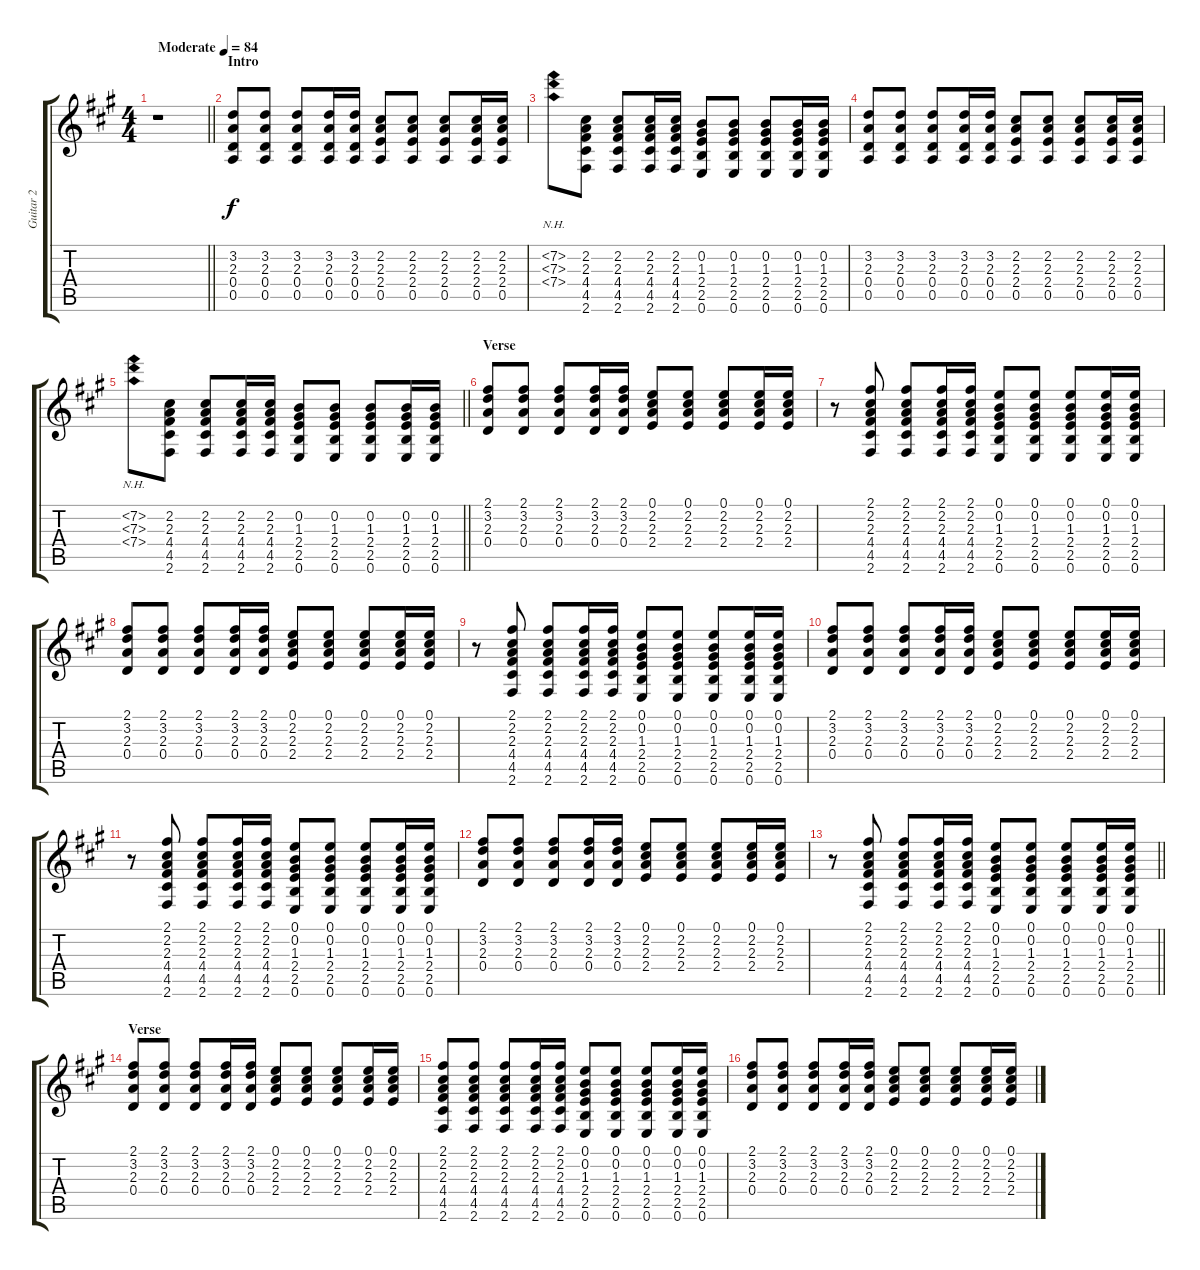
\track ("Guitar 2" "Guitar 2") {instrument distortionguitar}
\staff {score tabs}
\tuning (E4 B3 G3 D3 A2 E2) {hide}
\ts (4 4)
\tempo (84 "Moderate")
\clef g2
\barLineRight lightlight
\ks a
r.1{dy f instrument distortionguitar} |
\section ("" "Intro")
(3.2 2.3 0.4 0.5).8 (3.2 2.3 0.4 0.5).8 (3.2 2.3 0.4 0.5).8 (3.2 2.3 0.4 0.5).16 (3.2 2.3 0.4 0.5).16 (2.2 2.3 2.4 0.5).8 (2.2 2.3 2.4 0.5).8 (2.2 2.3 2.4 0.5).8 (2.2 2.3 2.4 0.5).16 (2.2 2.3 2.4 0.5).16 |
(7.2{nh} 7.3{nh} 7.4{nh}).8 (2.2 2.3 4.4 4.5 2.6).8 (2.2 2.3 4.4 4.5 2.6).8 (2.2 2.3 4.4 4.5 2.6).16 (2.2 2.3 4.4 4.5 2.6).16 (0.2 1.3 2.4 2.5 0.6).8 (0.2 1.3 2.4 2.5 0.6).8 (0.2 1.3 2.4 2.5 0.6).8 (0.2 1.3 2.4 2.5 0.6).16 (0.2 1.3 2.4 2.5 0.6).16 |
(3.2 2.3 0.4 0.5).8 (3.2 2.3 0.4 0.5).8 (3.2 2.3 0.4 0.5).8 (3.2 2.3 0.4 0.5).16 (3.2 2.3 0.4 0.5).16 (2.2 2.3 2.4 0.5).8 (2.2 2.3 2.4 0.5).8 (2.2 2.3 2.4 0.5).8 (2.2 2.3 2.4 0.5).16 (2.2 2.3 2.4 0.5).16 |
\barLineRight lightlight
(7.2{nh} 7.3{nh} 7.4{nh}).8 (2.2 2.3 4.4 4.5 2.6).8 (2.2 2.3 4.4 4.5 2.6).8 (2.2 2.3 4.4 4.5 2.6).16 (2.2 2.3 4.4 4.5 2.6).16 (0.2 1.3 2.4 2.5 0.6).8 (0.2 1.3 2.4 2.5 0.6).8 (0.2 1.3 2.4 2.5 0.6).8 (0.2 1.3 2.4 2.5 0.6).16 (0.2 1.3 2.4 2.5 0.6).16 |
\section ("" "Verse")
(2.1 3.2 2.3 0.4).8{instrument electricguitarclean} (2.1 3.2 2.3 0.4).8 (2.1 3.2 2.3 0.4).8 (2.1 3.2 2.3 0.4).16 (2.1 3.2 2.3 0.4).16 (0.1 2.2 2.3 2.4).8 (0.1 2.2 2.3 2.4).8 (0.1 2.2 2.3 2.4).8 (0.1 2.2 2.3 2.4).16 (0.1 2.2 2.3 2.4).16 |
r.8 (2.1 2.2 2.3 4.4 4.5 2.6).8 (2.1 2.2 2.3 4.4 4.5 2.6).8 (2.1 2.2 2.3 4.4 4.5 2.6).16 (2.1 2.2 2.3 4.4 4.5 2.6).16 (0.1 0.2 1.3 2.4 2.5 0.6).8 (0.1 0.2 1.3 2.4 2.5 0.6).8 (0.1 0.2 1.3 2.4 2.5 0.6).8 (0.1 0.2 1.3 2.4 2.5 0.6).16 (0.1 0.2 1.3 2.4 2.5 0.6).16 |
(2.1 3.2 2.3 0.4).8 (2.1 3.2 2.3 0.4).8 (2.1 3.2 2.3 0.4).8 (2.1 3.2 2.3 0.4).16 (2.1 3.2 2.3 0.4).16 (0.1 2.2 2.3 2.4).8 (0.1 2.2 2.3 2.4).8 (0.1 2.2 2.3 2.4).8 (0.1 2.2 2.3 2.4).16 (0.1 2.2 2.3 2.4).16 |
r.8 (2.1 2.2 2.3 4.4 4.5 2.6).8 (2.1 2.2 2.3 4.4 4.5 2.6).8 (2.1 2.2 2.3 4.4 4.5 2.6).16 (2.1 2.2 2.3 4.4 4.5 2.6).16 (0.1 0.2 1.3 2.4 2.5 0.6).8 (0.1 0.2 1.3 2.4 2.5 0.6).8 (0.1 0.2 1.3 2.4 2.5 0.6).8 (0.1 0.2 1.3 2.4 2.5 0.6).16 (0.1 0.2 1.3 2.4 2.5 0.6).16 |
(2.1 3.2 2.3 0.4).8 (2.1 3.2 2.3 0.4).8 (2.1 3.2 2.3 0.4).8 (2.1 3.2 2.3 0.4).16 (2.1 3.2 2.3 0.4).16 (0.1 2.2 2.3 2.4).8 (0.1 2.2 2.3 2.4).8 (0.1 2.2 2.3 2.4).8 (0.1 2.2 2.3 2.4).16 (0.1 2.2 2.3 2.4).16 |
r.8 (2.1 2.2 2.3 4.4 4.5 2.6).8 (2.1 2.2 2.3 4.4 4.5 2.6).8 (2.1 2.2 2.3 4.4 4.5 2.6).16 (2.1 2.2 2.3 4.4 4.5 2.6).16 (0.1 0.2 1.3 2.4 2.5 0.6).8 (0.1 0.2 1.3 2.4 2.5 0.6).8 (0.1 0.2 1.3 2.4 2.5 0.6).8 (0.1 0.2 1.3 2.4 2.5 0.6).16 (0.1 0.2 1.3 2.4 2.5 0.6).16 |
(2.1 3.2 2.3 0.4).8 (2.1 3.2 2.3 0.4).8 (2.1 3.2 2.3 0.4).8 (2.1 3.2 2.3 0.4).16 (2.1 3.2 2.3 0.4).16 (0.1 2.2 2.3 2.4).8 (0.1 2.2 2.3 2.4).8 (0.1 2.2 2.3 2.4).8 (0.1 2.2 2.3 2.4).16 (0.1 2.2 2.3 2.4).16 |
\barLineRight lightlight
r.8 (2.1 2.2 2.3 4.4 4.5 2.6).8 (2.1 2.2 2.3 4.4 4.5 2.6).8 (2.1 2.2 2.3 4.4 4.5 2.6).16 (2.1 2.2 2.3 4.4 4.5 2.6).16 (0.1 0.2 1.3 2.4 2.5 0.6).8 (0.1 0.2 1.3 2.4 2.5 0.6).8 (0.1 0.2 1.3 2.4 2.5 0.6).8 (0.1 0.2 1.3 2.4 2.5 0.6).16 (0.1 0.2 1.3 2.4 2.5 0.6).16 |
\section ("" "Verse")
(2.1 3.2 2.3 0.4).8 (2.1 3.2 2.3 0.4).8 (2.1 3.2 2.3 0.4).8 (2.1 3.2 2.3 0.4).16 (2.1 3.2 2.3 0.4).16 (0.1 2.2 2.3 2.4).8 (0.1 2.2 2.3 2.4).8 (0.1 2.2 2.3 2.4).8 (0.1 2.2 2.3 2.4).16 (0.1 2.2 2.3 2.4).16 |
(2.1 2.2 2.3 4.4 4.5 2.6).8 (2.1 2.2 2.3 4.4 4.5 2.6).8 (2.1 2.2 2.3 4.4 4.5 2.6).8 (2.1 2.2 2.3 4.4 4.5 2.6).16 (2.1 2.2 2.3 4.4 4.5 2.6).16 (0.1 0.2 1.3 2.4 2.5 0.6).8 (0.1 0.2 1.3 2.4 2.5 0.6).8 (0.1 0.2 1.3 2.4 2.5 0.6).8 (0.1 0.2 1.3 2.4 2.5 0.6).16 (0.1 0.2 1.3 2.4 2.5 0.6).16 |
(2.1 3.2 2.3 0.4).8 (2.1 3.2 2.3 0.4).8 (2.1 3.2 2.3 0.4).8 (2.1 3.2 2.3 0.4).16 (2.1 3.2 2.3 0.4).16 (0.1 2.2 2.3 2.4).8 (0.1 2.2 2.3 2.4).8 (0.1 2.2 2.3 2.4).8 (0.1 2.2 2.3 2.4).16 (0.1 2.2 2.3 2.4).16
